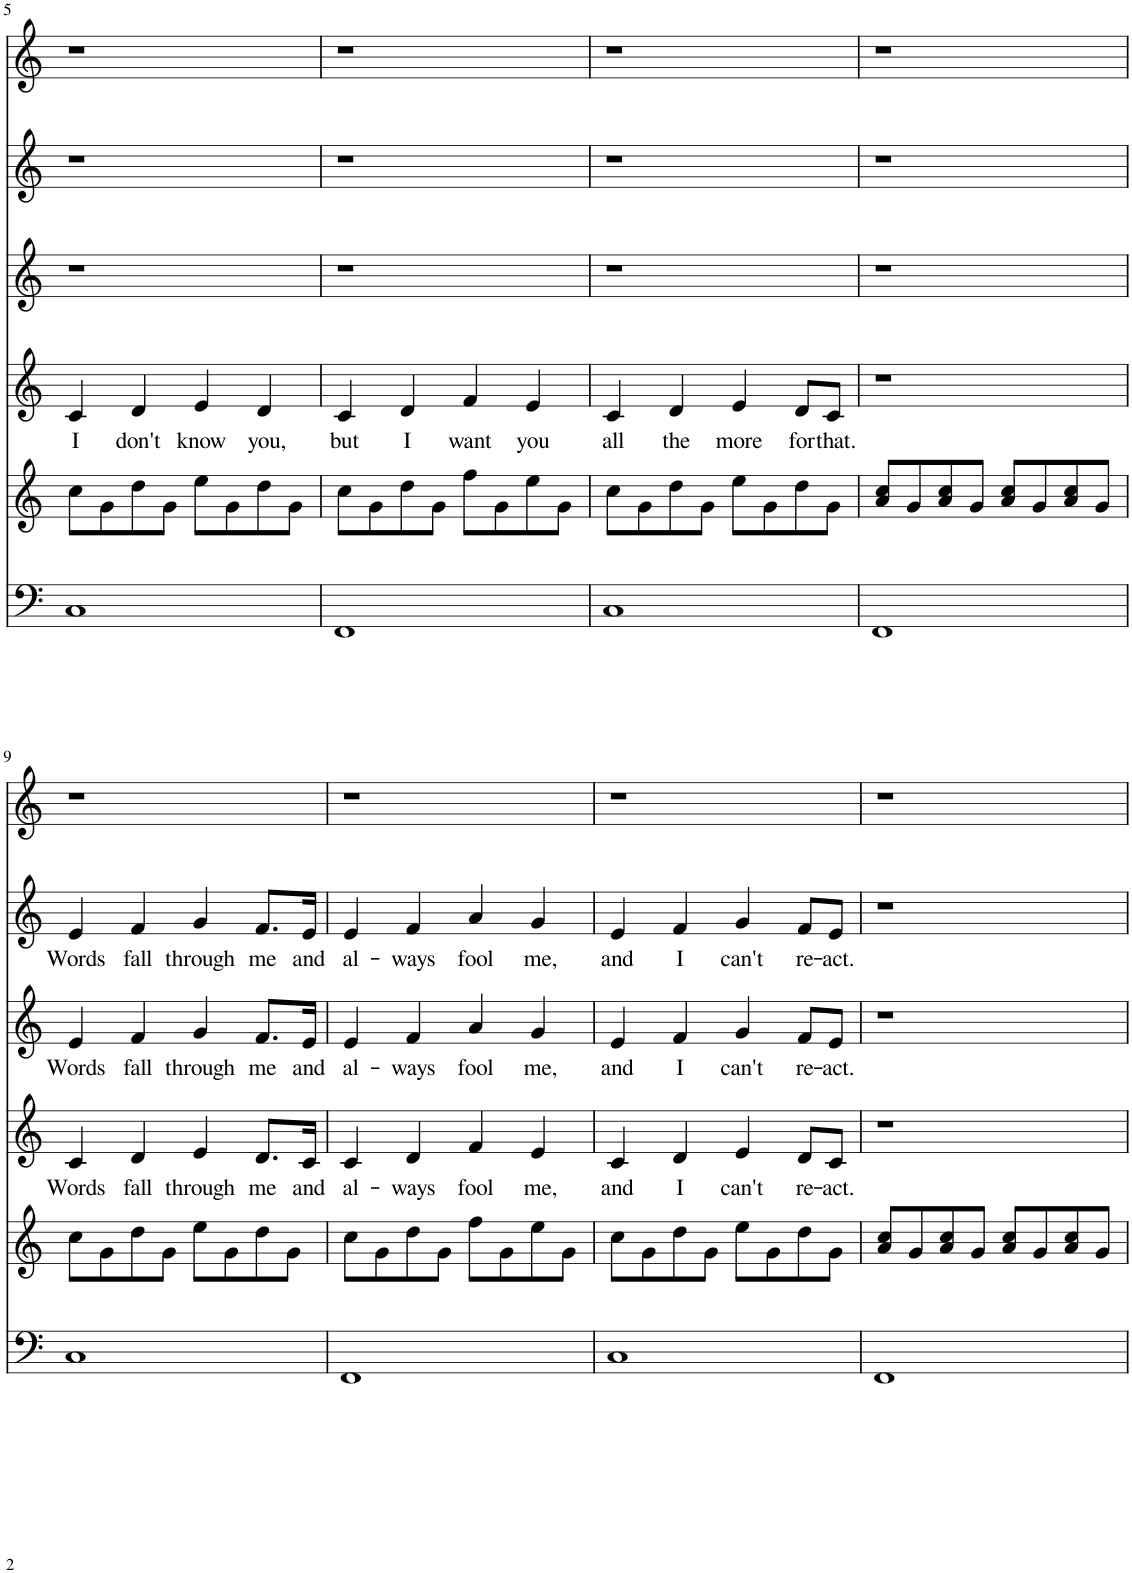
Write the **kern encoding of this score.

**kern	**kern	**kern	**text	**kern	**text	**kern	**text	**kern
*part6	*part5	*part4	*part4	*part3	*part3	*part2	*part2	*part1
*staff6	*staff5	*staff4	*staff4	*staff3	*staff3	*staff2	*staff2	*staff1
*I"Piano	*I"Piano	*I"Alto	*	*I"Soprano II	*	*I"Soprano	*	*I"Solo
*I'Pno	*I'Pno	*	*	*	*	*	*	*
!!LO:PB:g=z
*clefF4	*clefG2	*clefG2	*	*clefG2	*	*clefG2	*	*clefG2
*k[]	*k[]	*k[]	*	*k[]	*	*k[]	*	*k[]
*M4/4	*M4/4	*M4/4	*	*M4/4	*	*M4/4	*	*M4/4
=5	=5	=5	=5	=5	=5	=5	=5	=5
!	!	!	!LO:LY:b	!	!	!	!	!
1C	8cc\L	4c/	I	1r	.	1r	.	1r
.	8g\	.	.	.	.	.	.	.
!	!	!	!LO:LY:b	!	!	!	!	!
.	8dd\	4d/	don't	.	.	.	.	.
.	8g\J	.	.	.	.	.	.	.
!	!	!	!LO:LY:b	!	!	!	!	!
.	8ee\L	4e/	know	.	.	.	.	.
.	8g\	.	.	.	.	.	.	.
!	!	!	!LO:LY:b	!	!	!	!	!
.	8dd\	4d/	you,	.	.	.	.	.
.	8g\J	.	.	.	.	.	.	.
=6	=6	=6	=6	=6	=6	=6	=6	=6
!	!	!	!LO:LY:b	!	!	!	!	!
1FF	8cc\L	4c/	but	1r	.	1r	.	1r
.	8g\	.	.	.	.	.	.	.
!	!	!	!LO:LY:b	!	!	!	!	!
.	8dd\	4d/	I	.	.	.	.	.
.	8g\J	.	.	.	.	.	.	.
!	!	!	!LO:LY:b	!	!	!	!	!
.	8ff\L	4f/	want	.	.	.	.	.
.	8g\	.	.	.	.	.	.	.
!	!	!	!LO:LY:b	!	!	!	!	!
.	8ee\	4e/	you	.	.	.	.	.
.	8g\J	.	.	.	.	.	.	.
=7	=7	=7	=7	=7	=7	=7	=7	=7
!	!	!	!LO:LY:b	!	!	!	!	!
1C	8cc\L	4c/	all	1r	.	1r	.	1r
.	8g\	.	.	.	.	.	.	.
!	!	!	!LO:LY:b	!	!	!	!	!
.	8dd\	4d/	the	.	.	.	.	.
.	8g\J	.	.	.	.	.	.	.
!	!	!	!LO:LY:b	!	!	!	!	!
.	8ee\L	4e/	more	.	.	.	.	.
.	8g\	.	.	.	.	.	.	.
!	!	!	!LO:LY:b	!	!	!	!	!
.	8dd\	8d/L	for	.	.	.	.	.
!	!	!	!LO:LY:b	!	!	!	!	!
.	8g\J	8c/J	that.	.	.	.	.	.
=8	=8	=8	=8	=8	=8	=8	=8	=8
1FF	8a/ 8cc/L	1r	.	1r	.	1r	.	1r
.	8g/	.	.	.	.	.	.	.
.	8a/ 8cc/	.	.	.	.	.	.	.
.	8g/J	.	.	.	.	.	.	.
.	8a/ 8cc/L	.	.	.	.	.	.	.
.	8g/	.	.	.	.	.	.	.
.	8a/ 8cc/	.	.	.	.	.	.	.
.	8g/J	.	.	.	.	.	.	.
!!LO:LB:g=z
=9	=9	=9	=9	=9	=9	=9	=9	=9
!	!	!	!LO:LY:b	!	!LO:LY:b	!	!LO:LY:b	!
1C	8cc\L	4c/	Words	4e/	Words	4e/	Words	1r
.	8g\	.	.	.	.	.	.	.
!	!	!	!LO:LY:b	!	!LO:LY:b	!	!LO:LY:b	!
.	8dd\	4d/	fall	4f/	fall	4f/	fall	.
.	8g\J	.	.	.	.	.	.	.
!	!	!	!LO:LY:b	!	!LO:LY:b	!	!LO:LY:b	!
.	8ee\L	4e/	through	4g/	through	4g/	through	.
.	8g\	.	.	.	.	.	.	.
!	!	!	!LO:LY:b	!	!LO:LY:b	!	!LO:LY:b	!
.	8dd\	8.d/L	me	8.f/L	me	8.f/L	me	.
.	8g\J	.	.	.	.	.	.	.
!	!	!	!LO:LY:b	!	!LO:LY:b	!	!LO:LY:b	!
.	.	16c/Jk	and	16e/Jk	and	16e/Jk	and	.
=10	=10	=10	=10	=10	=10	=10	=10	=10
!	!	!	!LO:LY:b	!	!LO:LY:b	!	!LO:LY:b	!
1FF	8cc\L	4c/	al-	4e/	al-	4e/	al-	1r
.	8g\	.	.	.	.	.	.	.
!	!	!	!LO:LY:b	!	!LO:LY:b	!	!LO:LY:b	!
.	8dd\	4d/	-ways	4f/	-ways	4f/	-ways	.
.	8g\J	.	.	.	.	.	.	.
!	!	!	!LO:LY:b	!	!LO:LY:b	!	!LO:LY:b	!
.	8ff\L	4f/	fool	4a/	fool	4a/	fool	.
.	8g\	.	.	.	.	.	.	.
!	!	!	!LO:LY:b	!	!LO:LY:b	!	!LO:LY:b	!
.	8ee\	4e/	me,	4g/	me,	4g/	me,	.
.	8g\J	.	.	.	.	.	.	.
=11	=11	=11	=11	=11	=11	=11	=11	=11
!	!	!	!LO:LY:b	!	!LO:LY:b	!	!LO:LY:b	!
1C	8cc\L	4c/	and	4e/	and	4e/	and	1r
.	8g\	.	.	.	.	.	.	.
!	!	!	!LO:LY:b	!	!LO:LY:b	!	!LO:LY:b	!
.	8dd\	4d/	I	4f/	I	4f/	I	.
.	8g\J	.	.	.	.	.	.	.
!	!	!	!LO:LY:b	!	!LO:LY:b	!	!LO:LY:b	!
.	8ee\L	4e/	can't	4g/	can't	4g/	can't	.
.	8g\	.	.	.	.	.	.	.
!	!	!	!LO:LY:b	!	!LO:LY:b	!	!LO:LY:b	!
.	8dd\	8d/L	re-	8f/L	re-	8f/L	re-	.
!	!	!	!LO:LY:b	!	!LO:LY:b	!	!LO:LY:b	!
.	8g\J	8c/J	-act.	8e/J	-act.	8e/J	-act.	.
=12	=12	=12	=12	=12	=12	=12	=12	=12
1FF	8a/ 8cc/L	1r	.	1r	.	1r	.	1r
.	8g/	.	.	.	.	.	.	.
.	8a/ 8cc/	.	.	.	.	.	.	.
.	8g/J	.	.	.	.	.	.	.
.	8a/ 8cc/L	.	.	.	.	.	.	.
.	8g/	.	.	.	.	.	.	.
.	8a/ 8cc/	.	.	.	.	.	.	.
.	8g/J	.	.	.	.	.	.	.
=	=	=	=	=	=	=	=	=
*-	*-	*-	*-	*-	*-	*-	*-	*-
